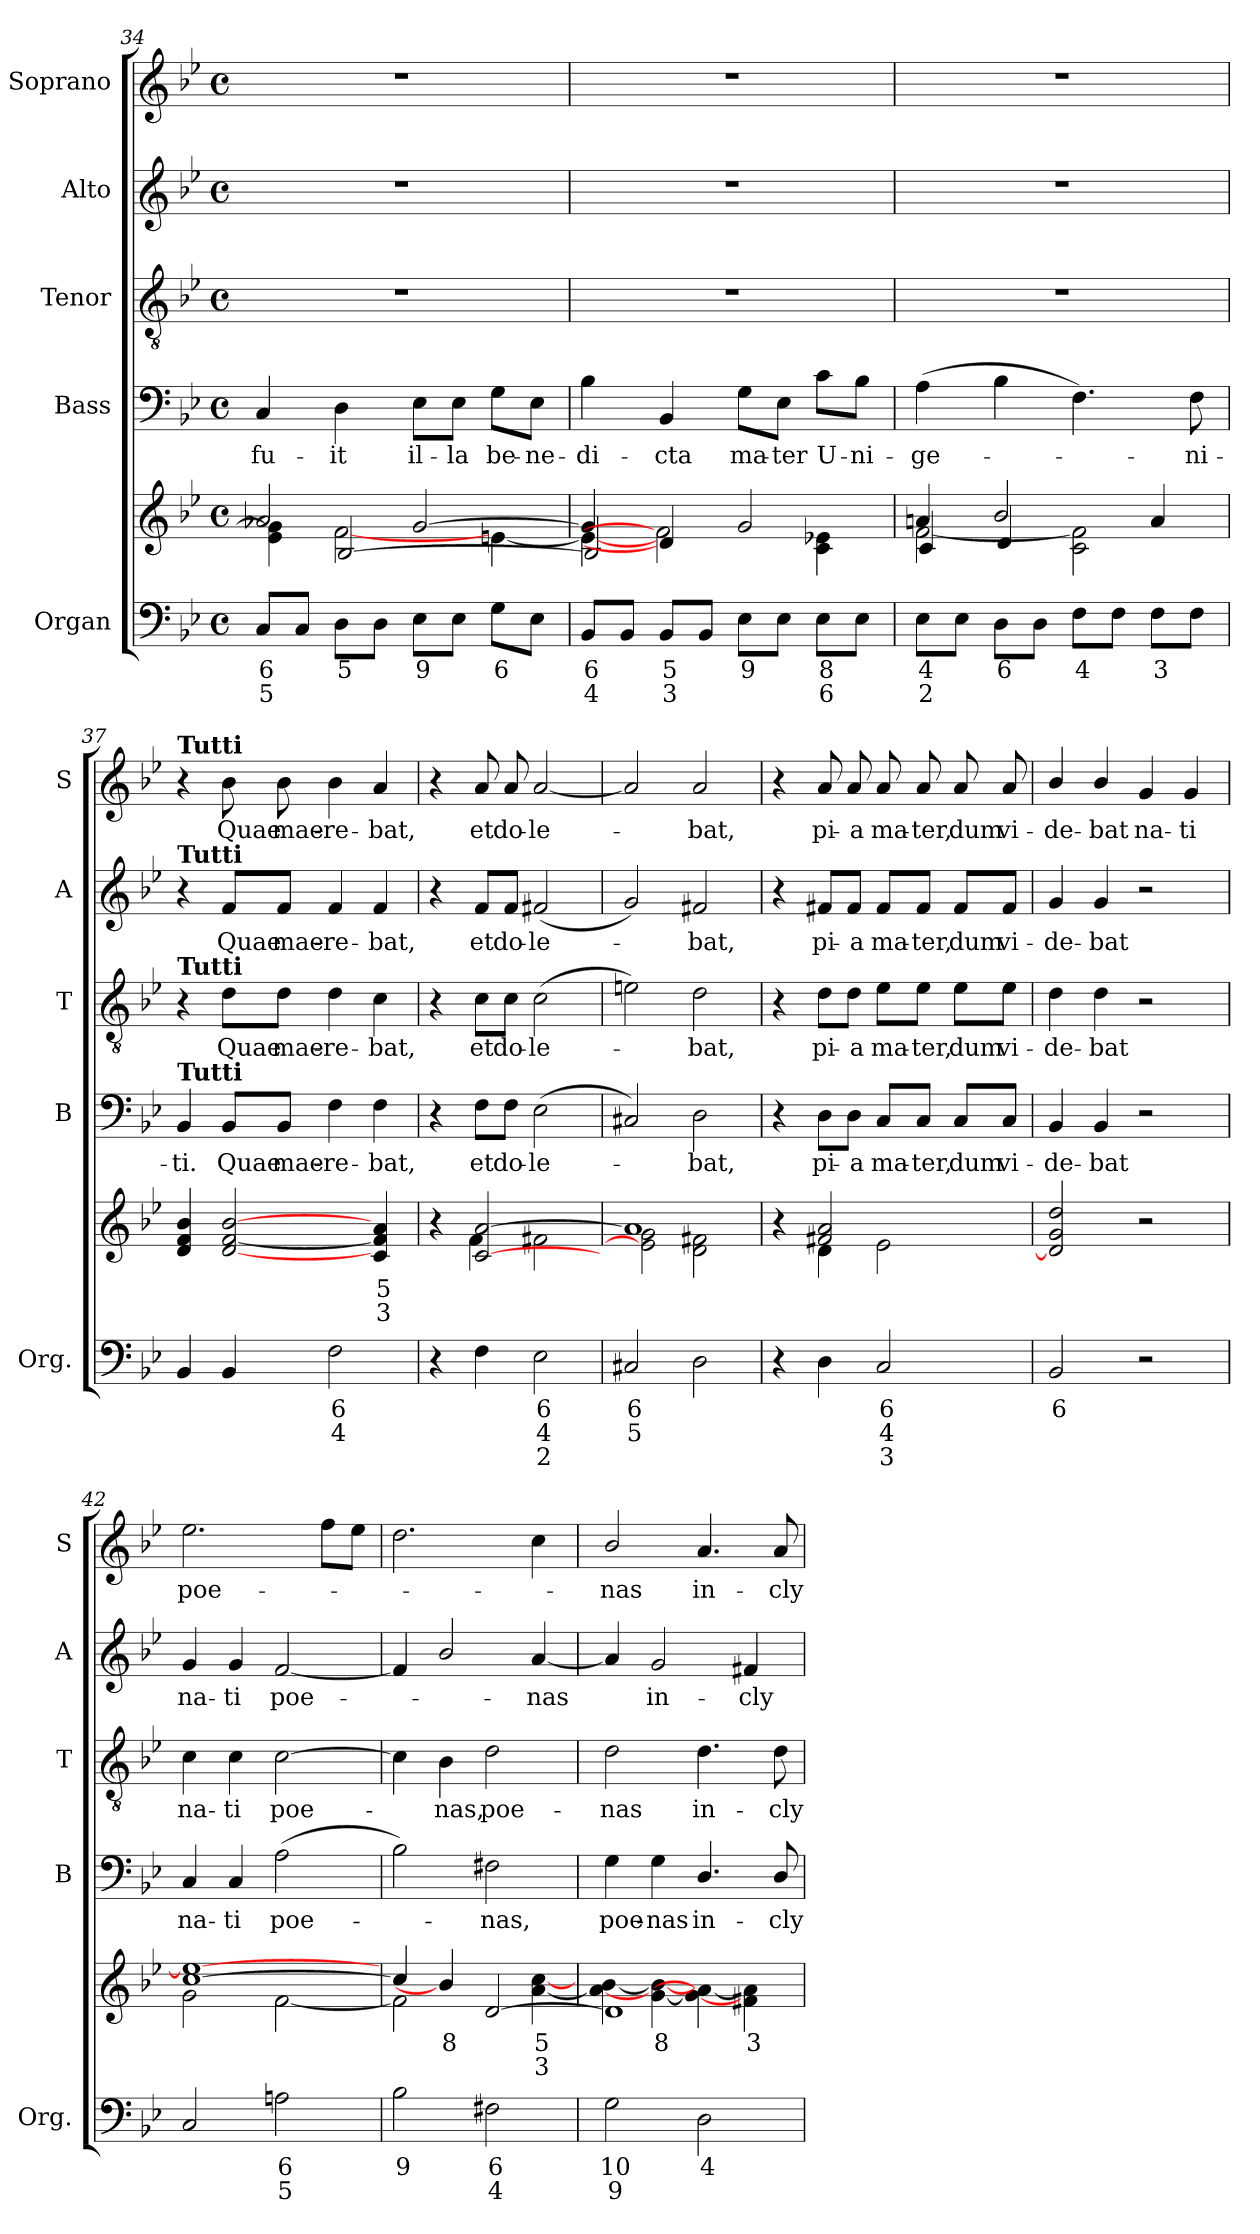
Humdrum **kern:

**kern	**text	**text	**text	**kern	**text	**text	**kern	**text	**kern	**text	**kern	**text	**kern	**text
*part5	*part5	*part5	*part5	*part5	*part5	*part5	*part4	*part4	*part3	*part3	*part2	*part2	*part1	*part1
*staff6	*staff6	*staff6	*staff6	*staff5	*staff5	*staff5	*staff4	*staff4	*staff3	*staff3	*staff2	*staff2	*staff1	*staff1
*I"Organ	*	*	*	*	*	*	*I"Bass	*	*I"Tenor	*	*I"Alto	*	*I"Soprano	*
*I'Org.	*	*	*	*	*	*	*I'B	*	*I'T	*	*I'A	*	*I'S	*
*clefF4	*	*	*	*clefG2	*	*	*clefF4	*	*clefGv2	*	*clefG2	*	*clefG2	*
*k[b-e-]	*	*	*	*k[b-e-]	*	*	*k[b-e-]	*	*k[b-e-]	*	*k[b-e-]	*	*k[b-e-]	*
*M4/4	*	*	*	*M4/4	*	*	*M4/4	*	*M4/4	*	*M4/4	*	*M4/4	*
*met(c)	*	*	*	*met(c)	*	*	*met(c)	*	*met(c)	*	*met(c)	*	*met(c)	*
=34	=34	=34	=34	=34	=34	=34	=34	=34	=34	=34	=34	=34	=34	=34
*	*	*	*	*^	*	*	*	*	*	*	*	*	*	*
*	*	*	*	*	*^	*	*	*	*	*	*	*	*	*	*
!	!	!	!	!	!	!	!	!	!	!LO:LY:b	!	!	!	!	!	!
8C/L	6	5	.	2a-X	4e- 4g]	4ryy	.	.	4C/	fu-	1r	.	1r	.	1r	.
8C/J	.	.	.	.	.	.	.	.	.	.	.	.	.	.	.	.
!	!	!	!	!	!	!LO:N:vis=2	!	!	!	!LO:LY:b	!	!	!	!	!	!
8D\L	5	.	.	.	[2f	[2.B-	.	.	4D\	-it	.	.	.	.	.	.
8D\J	.	.	.	.	.	.	.	.	.	.	.	.	.	.	.	.
!	!	!	!	!	!	!	!	!	!	!LO:LY:b	!	!	!	!	!	!
8E-\L	9	.	.	[2g	.	.	.	.	8E-\L	il-	.	.	.	.	.	.
!	!	!	!	!	!	!	!	!	!	!LO:LY:b	!	!	!	!	!	!
8E-\J	.	.	.	.	.	.	.	.	8E-\J	-la	.	.	.	.	.	.
!	!	!	!	!	!	!	!	!	!	!LO:LY:b	!	!	!	!	!	!
8G\L	6	.	.	.	[4en	.	.	.	8G\L	be-	.	.	.	.	.	.
!	!	!	!	!	!	!	!	!	!	!LO:LY:b	!	!	!	!	!	!
8E-\J	.	.	.	.	.	.	.	.	8E-\J	-ne-	.	.	.	.	.	.
=35	=35	=35	=35	=35	=35	=35	=35	=35	=35	=35	=35	=35	=35	=35	=35	=35
!	!	!	!	!	!	!LO:N:vis=2	!	!	!	!LO:LY:b	!	!	!	!	!	!
8BB-/L	6	4	.	4g]	4e_	2.B-]	.	.	4B-\	-di-	1r	.	1r	.	1r	.
8BB-/J	.	.	.	.	.	.	.	.	.	.	.	.	.	.	.	.
!	!	!	!	!	!	!	!	!	!	!LO:LY:b	!	!	!	!	!	!
8BB-/L	5	3	.	4d]	2f]	.	.	.	4BB-/	-cta	.	.	.	.	.	.
8BB-/J	.	.	.	.	.	.	.	.	.	.	.	.	.	.	.	.
!	!	!	!	!	!	!	!	!	!	!LO:LY:b	!	!	!	!	!	!
8E-\L	9	.	.	2g	.	.	.	.	8G\L	ma-	.	.	.	.	.	.
!	!	!	!	!	!	!	!	!	!	!LO:LY:b	!	!	!	!	!	!
8E-\J	.	.	.	.	.	.	.	.	8E-\J	-ter	.	.	.	.	.	.
!	!	!	!	!	!	!	!	!	!	!LO:LY:b	!	!	!	!	!	!
8E-\L	8	6	.	.	4c 4e-X	4ryy	.	.	8c\L	U-	.	.	.	.	.	.
!	!	!	!	!	!	!	!	!	!	!LO:LY:b	!	!	!	!	!	!
8E-\J	.	.	.	.	.	.	.	.	8B-\J	-ni-	.	.	.	.	.	.
=36	=36	=36	=36	=36	=36	=36	=36	=36	=36	=36	=36	=36	=36	=36	=36	=36
!	!	!	!	!	!	!	!	!	!	!LO:LY:b	!	!	!	!	!	!
8E-\L	4	2	.	4anj	[2f	4c	.	.	(>4A\	-ge-	1r	.	1r	.	1r	.
8E-\J	.	.	.	.	.	.	.	.	.	.	.	.	.	.	.	.
8D\L	6	.	.	2b-	.	4d	.	.	4B-\	.	.	.	.	.	.	.
8D\J	.	.	.	.	.	.	.	.	.	.	.	.	.	.	.	.
8F\L	4	.	.	.	2c 2f]	2ryy	.	.	4.F\)	.	.	.	.	.	.	.
8F\J	.	.	.	.	.	.	.	.	.	.	.	.	.	.	.	.
8F\L	3	.	.	4a	.	.	.	.	.	.	.	.	.	.	.	.
!	!	!	!	!	!	!	!	!	!	!LO:LY:b	!	!	!	!	!	!
8F\J	.	.	.	.	.	.	.	.	8F\	-ni-	.	.	.	.	.	.
*	*	*	*	*v	*v	*v	*	*	*	*	*	*	*	*	*	*
!!LO:PB:g=z
=37	=37	=37	=37	=37	=37	=37	=37	=37	=37	=37	=37	=37	=37	=37
!	!	!	!	!	!	!	!	!	!	!	!	!	!LO:TX:a:B:t=Tutti	!
!	!	!	!	!	!	!	!	!	!	!	!LO:TX:a:B:t=Tutti	!	!	!
!	!	!	!	!	!	!	!	!	!LO:TX:a:B:t=Tutti	!	!	!	!	!
!	!	!	!	!	!	!	!LO:TX:a:B:t=Tutti	!	!	!	!	!	!	!
!	!	!	!	!	!	!	!	!LO:LY:b	!	!	!	!	!	!
4BB-	.	.	.	4d 4f 4b-	.	.	4BB-/	-ti.	4r	.	4r	.	4r	.
!	!	!	!	!	!	!	!	!LO:LY:b	!	!LO:LY:b	!	!LO:LY:b	!	!LO:LY:b
4BB-	.	.	.	[2d [2f [2b-	.	.	8BB-/L	Quae	8d\L	Quae	8f/L	Quae	8b-\	Quae
!	!	!	!	!	!	!	!	!LO:LY:b	!	!LO:LY:b	!	!LO:LY:b	!	!LO:LY:b
.	.	.	.	.	.	.	8BB-/J	mae-	8d\J	mae-	8f/J	mae-	8b-\	mae-
!	!	!	!	!	!	!	!	!LO:LY:b	!	!LO:LY:b	!	!LO:LY:b	!	!LO:LY:b
2F	6	4	.	.	.	.	4F\	-re-	4d\	-re-	4f/	-re-	4b-\	-re-
!	!	!	!	!	!	!	!	!LO:LY:b	!	!LO:LY:b	!	!LO:LY:b	!	!LO:LY:b
.	.	.	.	4c 4f] 4a	5	3	4F\	-bat,	4c\	-bat,	4f/	-bat,	4a/	-bat,
=38	=38	=38	=38	=38	=38	=38	=38	=38	=38	=38	=38	=38	=38	=38
*	*	*	*	*^	*	*	*	*	*	*	*	*	*	*
4r	.	.	.	4r	4ryy	.	.	4r	.	4r	.	4r	.	4r	.
!	!	!	!	!LO:N:vis=2	!	!	!	!	!LO:LY:b	!	!LO:LY:b	!	!LO:LY:b	!	!LO:LY:b
4F	.	.	.	[2.c [2.a	4f	.	.	8F\L	et	8c\L	et	8f/L	et	8a/	et
!	!	!	!	!	!	!	!	!	!LO:LY:b	!	!LO:LY:b	!	!LO:LY:b	!	!LO:LY:b
.	.	.	.	.	.	.	.	8F\J	do-	8c\J	do-	8f/J	do-	8a/	do-
!	!	!	!	!	!	!	!	!	!LO:LY:b	!	!LO:LY:b	!	!LO:LY:b	!	!LO:LY:b
2E-	6	4	2	.	2f#X	.	.	(>2E-\	-le-	(>2c\	-le-	(<2f#X/	-le-	[2a/	-le-
=39	=39	=39	=39	=39	=39	=39	=39	=39	=39	=39	=39	=39	=39	=39	=39
2C#X	6	5	.	1a]	2enj] 2g	.	.	2C#X/)	.	2en\)	.	2g/)	.	2a/]	.
!	!	!	!	!	!	!	!	!	!LO:LY:b	!	!LO:LY:b	!	!LO:LY:b	!	!LO:LY:b
2D	.	.	.	.	2d 2f#X	.	.	2D\	-bat,	2d\	-bat,	2f#X/	-bat,	2a/	-bat,
=40	=40	=40	=40	=40	=40	=40	=40	=40	=40	=40	=40	=40	=40	=40	=40
4r	.	.	.	4r	4ryy	.	.	4r	.	4r	.	4r	.	4r	.
!	!	!	!	!LO:N:vis=2	!	!	!	!	!LO:LY:b	!	!LO:LY:b	!	!LO:LY:b	!	!LO:LY:b
4D	.	.	.	2.f#X 2.a	4d	.	.	8D\L	pi-	8d\L	pi-	8f#X/L	pi-	8a/	pi-
!	!	!	!	!	!	!	!	!	!LO:LY:b	!	!LO:LY:b	!	!LO:LY:b	!	!LO:LY:b
.	.	.	.	.	.	.	.	8D\J	-a	8d\J	-a	8f#/J	-a	8a/	-a
!	!	!	!	!	!	!	!	!	!LO:LY:b	!	!LO:LY:b	!	!LO:LY:b	!	!LO:LY:b
2C	6	4	3	.	2e-	.	.	8C/L	ma-	8e-\L	ma-	8f#/L	ma-	8a/	ma-
!	!	!	!	!	!	!	!	!	!LO:LY:b	!	!LO:LY:b	!	!LO:LY:b	!	!LO:LY:b
.	.	.	.	.	.	.	.	8C/J	-ter,	8e-\J	-ter,	8f#/J	-ter,	8a/	-ter,
!	!	!	!	!	!	!	!	!	!LO:LY:b	!	!LO:LY:b	!	!LO:LY:b	!	!LO:LY:b
.	.	.	.	.	.	.	.	8C/L	dum	8e-\L	dum	8f#/L	dum	8a/	dum
!	!	!	!	!	!	!	!	!	!LO:LY:b	!	!LO:LY:b	!	!LO:LY:b	!	!LO:LY:b
.	.	.	.	.	.	.	.	8C/J	vi-	8e-\J	vi-	8f#/J	vi-	8a/	vi-
*	*	*	*	*v	*v	*	*	*	*	*	*	*	*	*	*
!!LO:LB:g=z
=41	=41	=41	=41	=41	=41	=41	=41	=41	=41	=41	=41	=41	=41	=41
!	!	!	!	!	!	!	!	!LO:LY:b	!	!LO:LY:b	!	!LO:LY:b	!	!LO:LY:b
2BB-	6	.	.	2d] 2g 2dd	.	.	4BB-/	-de-	4d\	-de-	4g/	-de-	4b-/	-de-
!	!	!	!	!	!	!	!	!LO:LY:b	!	!LO:LY:b	!	!LO:LY:b	!	!LO:LY:b
.	.	.	.	.	.	.	4BB-/	-bat	4d\	-bat	4g/	-bat	4b-/	-bat
!	!	!	!	!	!	!	!	!	!	!	!	!	!	!LO:LY:b
2r	.	.	.	2r	.	.	2r	.	2r	.	2r	.	4g/	na-
!	!	!	!	!	!	!	!	!	!	!	!	!	!	!LO:LY:b
.	.	.	.	.	.	.	.	.	.	.	.	.	4g/	-ti
=42	=42	=42	=42	=42	=42	=42	=42	=42	=42	=42	=42	=42	=42	=42
*	*	*	*	*^	*	*	*	*	*	*	*	*	*	*
!	!	!	!	!	!	!	!	!	!LO:LY:b	!	!LO:LY:b	!	!LO:LY:b	!	!LO:LY:b
2C	.	.	.	[1cc 1ee-_	2g	.	.	4C/	na-	4c\	na-	4g/	na-	2.ee-\	poe-
!	!	!	!	!	!	!	!	!	!LO:LY:b	!	!LO:LY:b	!	!LO:LY:b	!	!
.	.	.	.	.	.	.	.	4C/	-ti	4c\	-ti	4g/	-ti	.	.
!	!	!	!	!	!	!	!	!	!LO:LY:b	!	!LO:LY:b	!	!LO:LY:b	!	!
2Anj	6	5	.	.	[2f	.	.	(>2A\	poe-	[2c\	poe-	[2f/	poe-	.	.
.	.	.	.	.	.	.	.	.	.	.	.	.	.	8ff\L	.
.	.	.	.	.	.	.	.	.	.	.	.	.	.	8ee-\J	.
=43	=43	=43	=43	=43	=43	=43	=43	=43	=43	=43	=43	=43	=43	=43	=43
2B-	9	.	.	4cc]	2f]	.	.	2B-\)	.	4c\]	.	4f/]	.	2.dd\	.
!	!	!	!	!	!	!	!	!	!	!	!LO:LY:b	!	!	!	!
.	.	.	.	4b-]	.	8	.	.	.	4B-\	-nas,	2b-/	.	.	.
!	!	!	!	!	!	!	!	!	!LO:LY:b	!	!LO:LY:b	!	!	!	!
2F#X	6	4	.	[2d	4ryy	.	.	2F#X\	-nas,	2d\	poe-	.	.	.	.
!	!	!	!	!	!	!	!	!	!	!	!	!	!LO:LY:b	!	!
.	.	.	.	.	[4a [4cc	5	3	.	.	.	.	[4a/	-nas	4cc\	.
=44	=44	=44	=44	=44	=44	=44	=44	=44	=44	=44	=44	=44	=44	=44	=44
!	!	!	!	!	!	!	!	!	!LO:LY:b	!	!LO:LY:b	!	!	!	!LO:LY:b
2G	10	9	.	1d]	4a_ [4b-	.	.	4G\	poe-	2d\	-nas	4a/]	.	2b-/	-nas
!	!	!	!	!	!	!	!	!	!LO:LY:b	!	!	!	!LO:LY:b	!	!
.	.	.	.	.	[4g 4b-_	8	.	4G\	-nas	.	.	2g/	in-	.	.
!	!	!	!	!	!	!	!	!	!LO:LY:b	!	!LO:LY:b	!	!	!	!LO:LY:b
2D	4	.	.	.	4g_ 4a_	.	.	4.D/	in-	4.d\	in-	.	.	4.a/	in-
!	!	!	!	!	!	!	!	!	!	!	!	!	!LO:LY:b	!	!
.	.	.	.	.	4f#X 4a]	3	.	.	.	.	.	4f#X/	-cly-	.	.
!	!	!	!	!	!	!	!	!	!LO:LY:b	!	!LO:LY:b	!	!	!	!LO:LY:b
.	.	.	.	.	.	.	.	8D/	-cly-	8d\	-cly-	.	.	8a/	-cly-
*	*	*	*	*v	*v	*	*	*	*	*	*	*	*	*	*
=	=	=	=	=	=	=	=	=	=	=	=	=	=	=
*-	*-	*-	*-	*-	*-	*-	*-	*-	*-	*-	*-	*-	*-	*-
